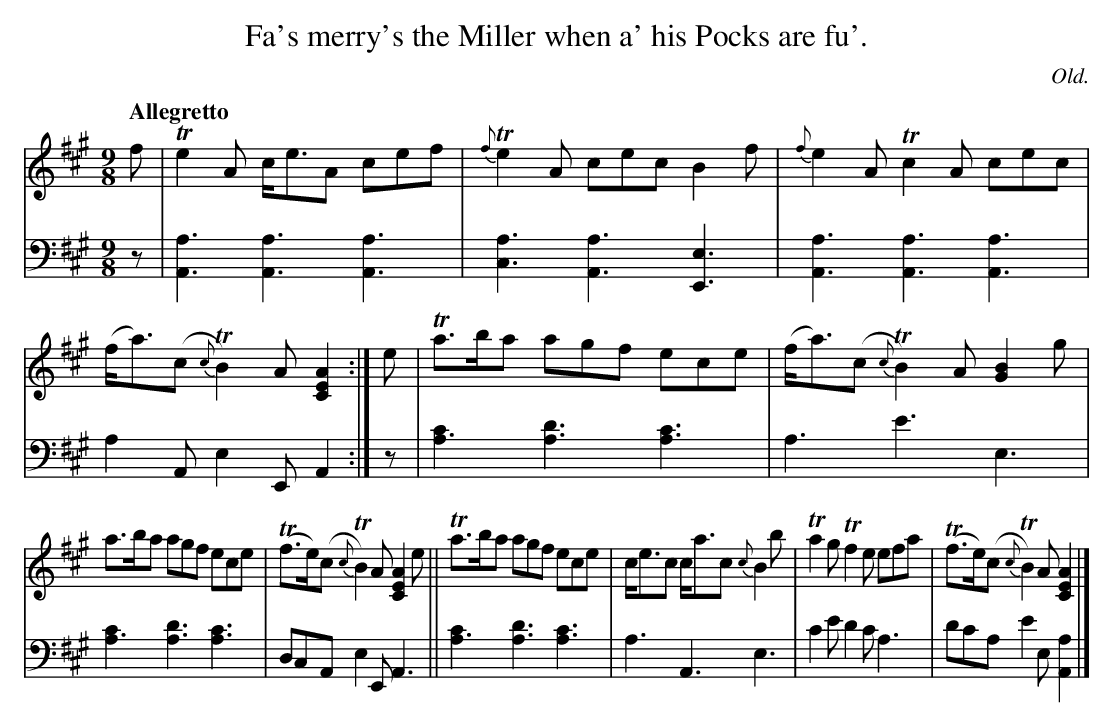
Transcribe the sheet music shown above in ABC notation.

X:1
T: Fa's merry's the Miller when a' his Pocks are fu'.
O: Old.
M: 9/8
L: 1/8
Q: "Allegretto"
K: A
V: 1 staves=2
f |\
Te2A c<eA cef | {f}Te2A cec B2f |\
{f}e2A Tc2A cec | (f<a)(c {c}TB2)A [A2E2C2] :|\
e |\
Ta>ba agf ece | (f<a)(c {c}TB2)A [B2G2]g |
 a>ba agf ece | (Tf>e)(c {c}TB2)A [A2E2C2] e ||\
Ta>ba agf ece | c<ec c<ac {c}B2b |\
Ta2g Tf2e efa | (Tf>e)(c {c}TB2)A [A2E2C2] |]
V: 2 clef=bass middle=d
z |\
[A3a3] [A3a3] [A3a3] | [c3a3] [A3a3] [E3e3] |\
[A3a3] [A3a3] [A3a3] | a2A e2E A2 :| z |\
[a3c'2] [a3d'3] [a3c'3] | a3 e'3 e3 |
[a3c'2] [a3d'3] [a3c'3] | dcA e2E A3 ||\
[a3c'2] [a3d'3] [a3c'3] | a3 A3 e3 |\
c'2e' d'2c' a3 | d'c'a e'2e [A2a2] |]
